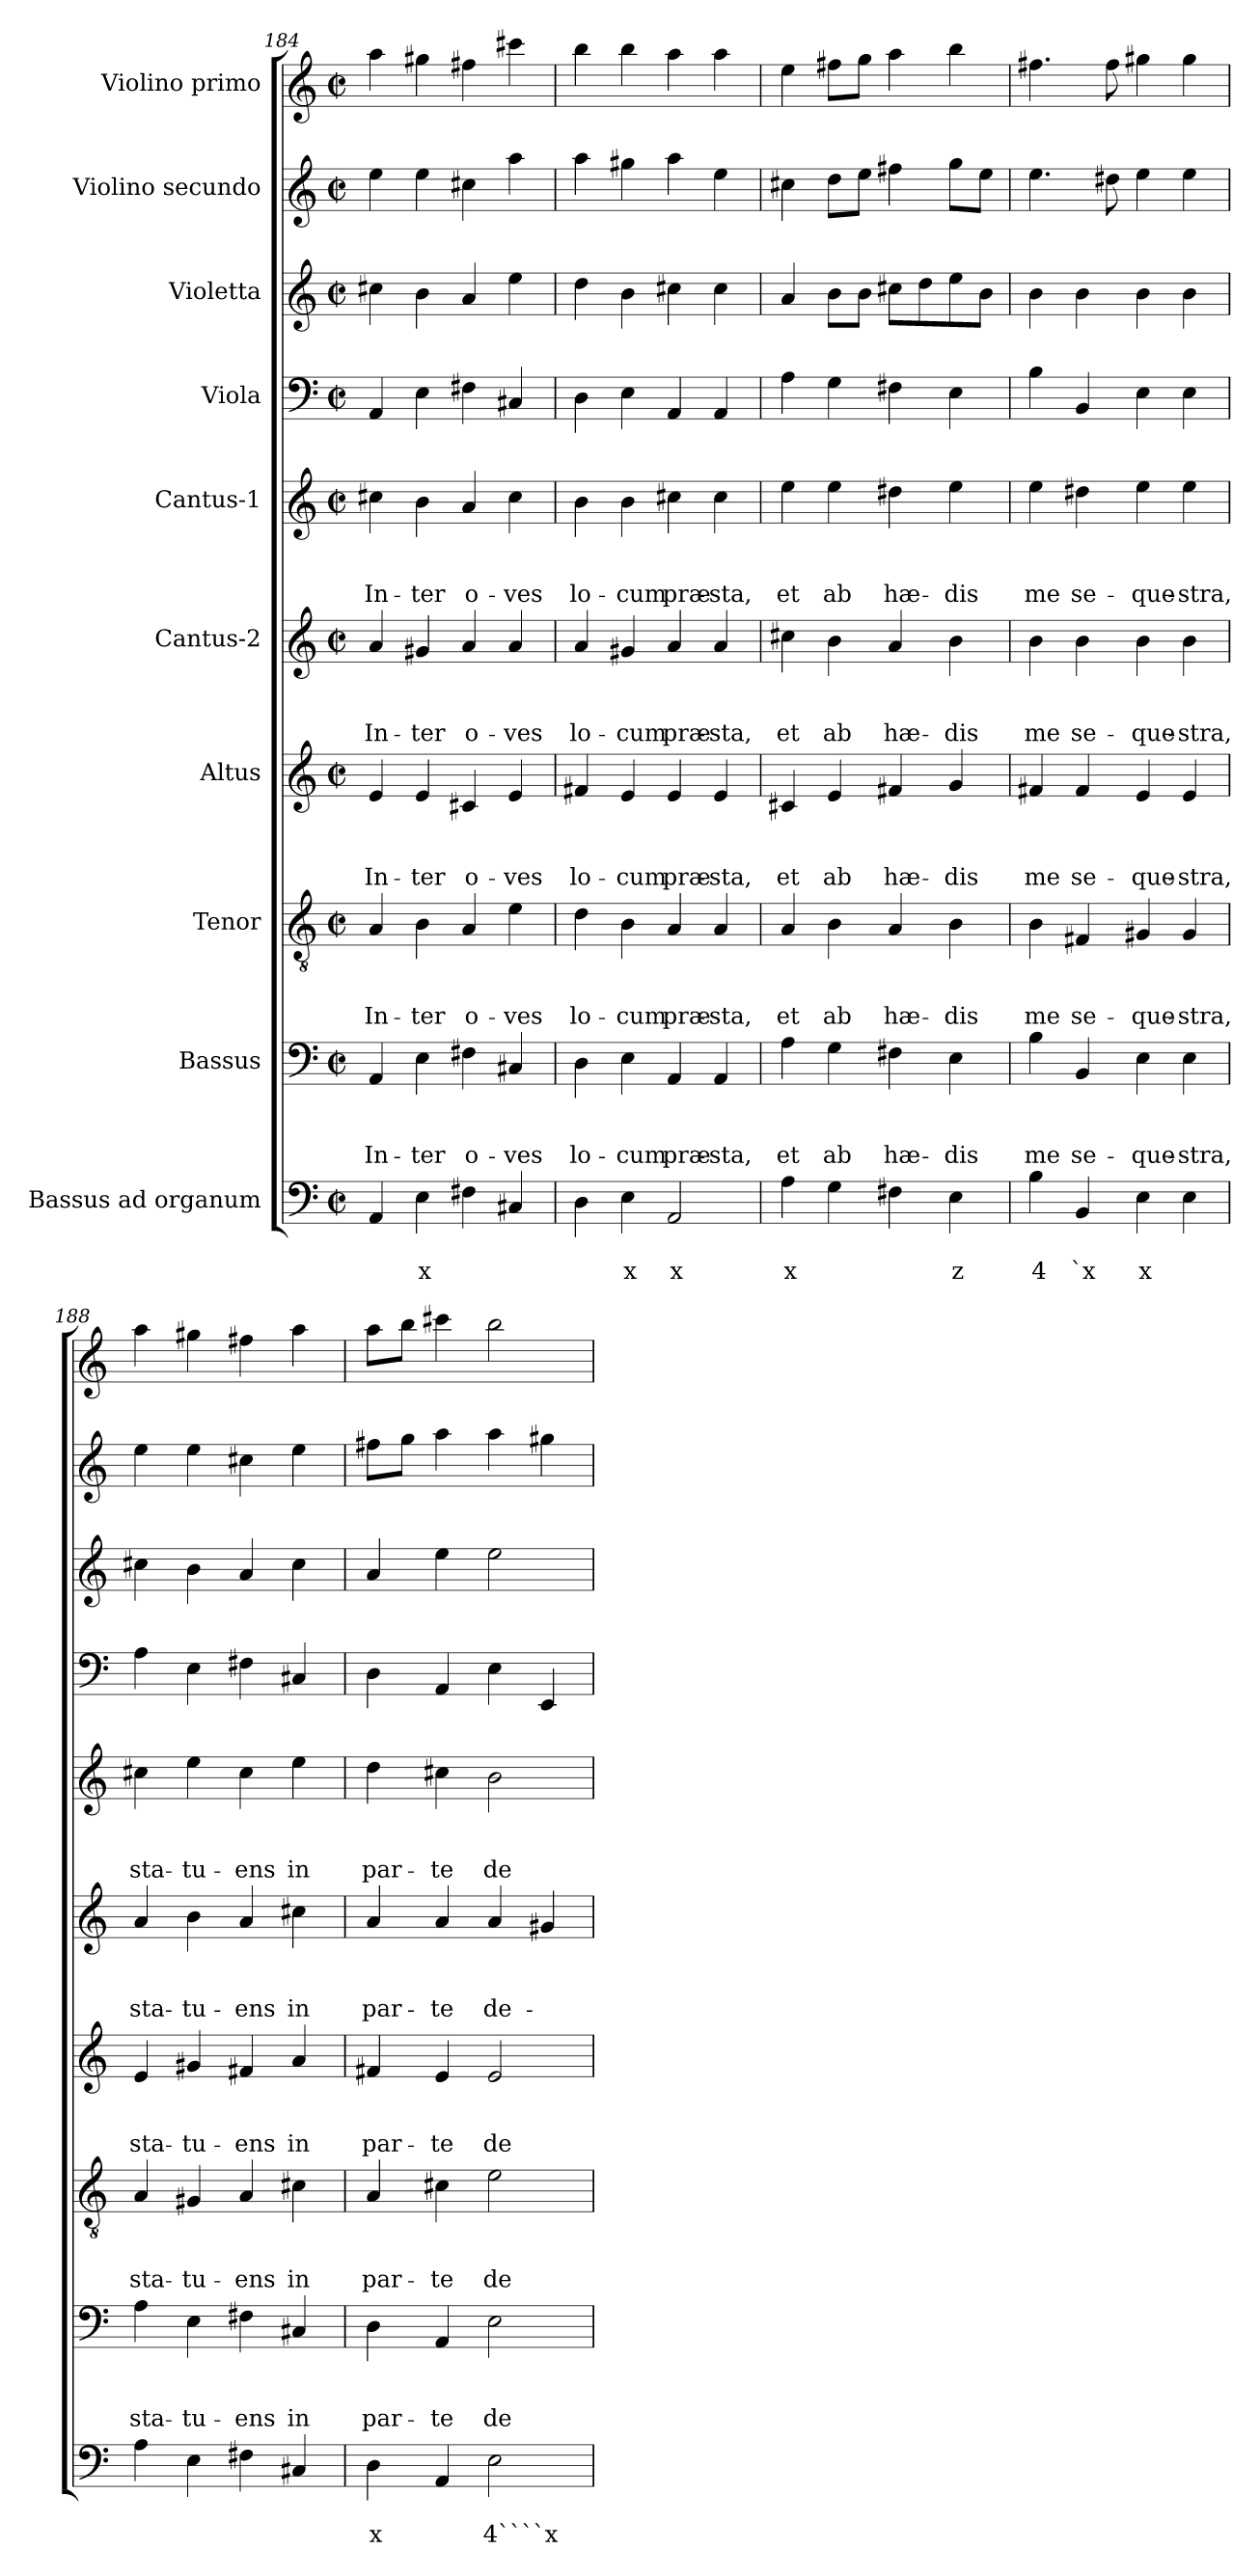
**kern	**text	**text	**kern	**text	**text	**text	**kern	**text	**text	**text	**kern	**text	**text	**text	**kern	**text	**text	**text	**kern	**text	**text	**text	**kern	**kern	**kern	**kern
*part10	*part10	*part10	*part9	*part9	*part9	*part9	*part8	*part8	*part8	*part8	*part7	*part7	*part7	*part7	*part6	*part6	*part6	*part6	*part5	*part5	*part5	*part5	*part4	*part3	*part2	*part1
*staff10	*staff10	*staff10	*staff9	*staff9	*staff9	*staff9	*staff8	*staff8	*staff8	*staff8	*staff7	*staff7	*staff7	*staff7	*staff6	*staff6	*staff6	*staff6	*staff5	*staff5	*staff5	*staff5	*staff4	*staff3	*staff2	*staff1
*I"Bassus ad  organum	*	*	*I"Bassus	*	*	*	*I"Tenor	*	*	*	*I"Altus	*	*	*	*I"Cantus-2	*	*	*	*I"Cantus-1	*	*	*	*I"Viola	*I"Violetta	*I"Violino secundo	*I"Violino primo
!!LO:LB:g=z
*clefF4	*	*	*clefF4	*	*	*	*clefGv2	*	*	*	*clefG2	*	*	*	*clefG2	*	*	*	*clefG2	*	*	*	*clefF4	*clefG2	*clefG2	*clefG2
*k[]	*	*	*k[]	*	*	*	*k[]	*	*	*	*k[]	*	*	*	*k[]	*	*	*	*k[]	*	*	*	*k[]	*k[]	*k[]	*k[]
*C:	*	*	*C:	*	*	*	*C:	*	*	*	*C:	*	*	*	*C:	*	*	*	*C:	*	*	*	*C:	*C:	*C:	*C:
*M2/2	*	*	*M2/2	*	*	*	*M2/2	*	*	*	*M2/2	*	*	*	*M2/2	*	*	*	*M2/2	*	*	*	*M2/2	*M2/2	*M2/2	*M2/2
*met(c|)	*	*	*met(c|)	*	*	*	*met(c|)	*	*	*	*met(c|)	*	*	*	*met(c|)	*	*	*	*met(c|)	*	*	*	*met(c|)	*met(c|)	*met(c|)	*met(c|)
=184	=184	=184	=184	=184	=184	=184	=184	=184	=184	=184	=184	=184	=184	=184	=184	=184	=184	=184	=184	=184	=184	=184	=184	=184	=184	=184
!	!	!	!	!	!	!LO:LY:b	!	!	!	!LO:LY:b	!	!	!	!LO:LY:b	!	!	!	!LO:LY:b	!	!	!	!LO:LY:b	!	!	!	!
4AA/	.	.	4AA/	.	.	In-	4A/	.	.	In-	4e/	.	.	In-	4a/	.	.	In-	4cc#X\	.	.	In-	4AA/	4cc#X\	4ee\	4aa\
!	!	!LO:LY:b	!	!	!	!LO:LY:b	!	!	!	!LO:LY:b	!	!	!	!LO:LY:b	!	!	!	!LO:LY:b	!	!	!	!LO:LY:b	!	!	!	!
4E\	.	x	4E\	.	.	-ter	4B\	.	.	-ter	4e/	.	.	-ter	4g#X/	.	.	-ter	4b\	.	.	-ter	4E\	4b\	4ee\	4gg#X\
!	!	!	!	!	!	!LO:LY:b	!	!	!	!LO:LY:b	!	!	!	!LO:LY:b	!	!	!	!LO:LY:b	!	!	!	!LO:LY:b	!	!	!	!
4F#X\	.	.	4F#X\	.	.	o-	4A/	.	.	o-	4c#X/	.	.	o-	4a/	.	.	o-	4a/	.	.	o-	4F#X\	4a/	4cc#X\	4ff#X\
!	!	!	!	!	!	!LO:LY:b	!	!	!	!LO:LY:b	!	!	!	!LO:LY:b	!	!	!	!LO:LY:b	!	!	!	!LO:LY:b	!	!	!	!
4C#X/	.	.	4C#X/	.	.	-ves	4e\	.	.	-ves	4e/	.	.	-ves	4a/	.	.	-ves	4cc#\	.	.	-ves	4C#X/	4ee\	4aa\	4ccc#X\
=185	=185	=185	=185	=185	=185	=185	=185	=185	=185	=185	=185	=185	=185	=185	=185	=185	=185	=185	=185	=185	=185	=185	=185	=185	=185	=185
!	!	!	!	!	!	!LO:LY:b	!	!	!	!LO:LY:b	!	!	!	!LO:LY:b	!	!	!	!LO:LY:b	!	!	!	!LO:LY:b	!	!	!	!
4D\	.	.	4D\	.	.	lo-	4d\	.	.	lo-	4f#X/	.	.	lo-	4a/	.	.	lo-	4b\	.	.	lo-	4D\	4dd\	4aa\	4bb\
!	!	!LO:LY:b	!	!	!	!LO:LY:b	!	!	!	!LO:LY:b	!	!	!	!LO:LY:b	!	!	!	!LO:LY:b	!	!	!	!LO:LY:b	!	!	!	!
4E\	.	x	4E\	.	.	-cum	4B\	.	.	-cum	4e/	.	.	-cum	4g#X/	.	.	-cum	4b\	.	.	-cum	4E\	4b\	4gg#X\	4bb\
!	!	!LO:LY:b	!	!	!	!LO:LY:b	!	!	!	!LO:LY:b	!	!	!	!LO:LY:b	!	!	!	!LO:LY:b	!	!	!	!LO:LY:b	!	!	!	!
2AA/	.	x	4AA/	.	.	præ-	4A/	.	.	præ-	4e/	.	.	præ-	4a/	.	.	præ-	4cc#X\	.	.	præ-	4AA/	4cc#X\	4aa\	4aa\
!	!	!	!	!	!	!LO:LY:b	!	!	!	!LO:LY:b	!	!	!	!LO:LY:b	!	!	!	!LO:LY:b	!	!	!	!LO:LY:b	!	!	!	!
.	.	.	4AA/	.	.	-sta,	4A/	.	.	-sta,	4e/	.	.	-sta,	4a/	.	.	-sta,	4cc#\	.	.	-sta,	4AA/	4cc#\	4ee\	4aa\
=186	=186	=186	=186	=186	=186	=186	=186	=186	=186	=186	=186	=186	=186	=186	=186	=186	=186	=186	=186	=186	=186	=186	=186	=186	=186	=186
!	!	!LO:LY:b	!	!	!	!LO:LY:b	!	!	!	!LO:LY:b	!	!	!	!LO:LY:b	!	!	!	!LO:LY:b	!	!	!	!LO:LY:b	!	!	!	!
4A\	.	x	4A\	.	.	et	4A/	.	.	et	4c#X/	.	.	et	4cc#X\	.	.	et	4ee\	.	.	et	4A\	4a/	4cc#X\	4ee\
!	!	!	!	!	!	!LO:LY:b	!	!	!	!LO:LY:b	!	!	!	!LO:LY:b	!	!	!	!LO:LY:b	!	!	!	!LO:LY:b	!	!	!	!
4G\	.	.	4G\	.	.	ab	4B\	.	.	ab	4e/	.	.	ab	4b\	.	.	ab	4ee\	.	.	ab	4G\	8b\L	8dd\L	8ff#X\L
.	.	.	.	.	.	.	.	.	.	.	.	.	.	.	.	.	.	.	.	.	.	.	.	8b\J	8ee\J	8gg\J
!	!	!	!	!	!	!LO:LY:b	!	!	!	!LO:LY:b	!	!	!	!LO:LY:b	!	!	!	!LO:LY:b	!	!	!	!LO:LY:b	!	!	!	!
4F#X\	.	.	4F#X\	.	.	hæ-	4A/	.	.	hæ-	4f#X/	.	.	hæ-	4a/	.	.	hæ-	4dd#X\	.	.	hæ-	4F#X\	8cc#X\L	4ff#X\	4aa\
.	.	.	.	.	.	.	.	.	.	.	.	.	.	.	.	.	.	.	.	.	.	.	.	8dd\	.	.
!	!	!LO:LY:b	!	!	!	!LO:LY:b	!	!	!	!LO:LY:b	!	!	!	!LO:LY:b	!	!	!	!LO:LY:b	!	!	!	!LO:LY:b	!	!	!	!
4E\	.	z	4E\	.	.	-dis	4B\	.	.	-dis	4g/	.	.	-dis	4b\	.	.	-dis	4ee\	.	.	-dis	4E\	8ee\	8gg\L	4bb\
.	.	.	.	.	.	.	.	.	.	.	.	.	.	.	.	.	.	.	.	.	.	.	.	8b\J	8ee\J	.
=187	=187	=187	=187	=187	=187	=187	=187	=187	=187	=187	=187	=187	=187	=187	=187	=187	=187	=187	=187	=187	=187	=187	=187	=187	=187	=187
!	!	!LO:LY:b	!	!	!	!LO:LY:b	!	!	!	!LO:LY:b	!	!	!	!LO:LY:b	!	!	!	!LO:LY:b	!	!	!	!LO:LY:b	!	!	!	!
4B\	.	4	4B\	.	.	me	4B\	.	.	me	4f#X/	.	.	me	4b\	.	.	me	4ee\	.	.	me	4B\	4b\	4.ee\	4.ff#X\
!	!	!LO:LY:b	!	!	!	!LO:LY:b	!	!	!	!LO:LY:b	!	!	!	!LO:LY:b	!	!	!	!LO:LY:b	!	!	!	!LO:LY:b	!	!	!	!
4BB/	.	`x	4BB/	.	.	se-	4F#X/	.	.	se-	4f#/	.	.	se-	4b\	.	.	se-	4dd#X\	.	.	se-	4BB/	4b\	.	.
.	.	.	.	.	.	.	.	.	.	.	.	.	.	.	.	.	.	.	.	.	.	.	.	.	8dd#X\	8ff#\
!	!	!LO:LY:b	!	!	!	!LO:LY:b	!	!	!	!LO:LY:b	!	!	!	!LO:LY:b	!	!	!	!LO:LY:b	!	!	!	!LO:LY:b	!	!	!	!
4E\	.	x	4E\	.	.	-que-	4G#X/	.	.	-que-	4e/	.	.	-que-	4b\	.	.	-que-	4ee\	.	.	-que-	4E\	4b\	4ee\	4gg#X\
!	!	!	!	!	!	!LO:LY:b	!	!	!	!LO:LY:b	!	!	!	!LO:LY:b	!	!	!	!LO:LY:b	!	!	!	!LO:LY:b	!	!	!	!
4E\	.	.	4E\	.	.	-stra,	4G#/	.	.	-stra,	4e/	.	.	-stra,	4b\	.	.	-stra,	4ee\	.	.	-stra,	4E\	4b\	4ee\	4gg#\
=188	=188	=188	=188	=188	=188	=188	=188	=188	=188	=188	=188	=188	=188	=188	=188	=188	=188	=188	=188	=188	=188	=188	=188	=188	=188	=188
!	!	!	!	!	!	!LO:LY:b	!	!	!	!LO:LY:b	!	!	!	!LO:LY:b	!	!	!	!LO:LY:b	!	!	!	!LO:LY:b	!	!	!	!
4A\	.	.	4A\	.	.	sta-	4A/	.	.	sta-	4e/	.	.	sta-	4a/	.	.	sta-	4cc#X\	.	.	sta-	4A\	4cc#X\	4ee\	4aa\
!	!	!	!	!	!	!LO:LY:b	!	!	!	!LO:LY:b	!	!	!	!LO:LY:b	!	!	!	!LO:LY:b	!	!	!	!LO:LY:b	!	!	!	!
4E\	.	.	4E\	.	.	-tu-	4G#X/	.	.	-tu-	4g#X/	.	.	-tu-	4b\	.	.	-tu-	4ee\	.	.	-tu-	4E\	4b\	4ee\	4gg#X\
!	!	!	!	!	!	!LO:LY:b	!	!	!	!LO:LY:b	!	!	!	!LO:LY:b	!	!	!	!LO:LY:b	!	!	!	!LO:LY:b	!	!	!	!
4F#X\	.	.	4F#X\	.	.	-ens	4A/	.	.	-ens	4f#X/	.	.	-ens	4a/	.	.	-ens	4cc#\	.	.	-ens	4F#X\	4a/	4cc#X\	4ff#X\
!	!	!	!	!	!	!LO:LY:b	!	!	!	!LO:LY:b	!	!	!	!LO:LY:b	!	!	!	!LO:LY:b	!	!	!	!LO:LY:b	!	!	!	!
4C#X/	.	.	4C#X/	.	.	in	4c#X\	.	.	in	4a/	.	.	in	4cc#X\	.	.	in	4ee\	.	.	in	4C#X/	4cc#\	4ee\	4aa\
=189	=189	=189	=189	=189	=189	=189	=189	=189	=189	=189	=189	=189	=189	=189	=189	=189	=189	=189	=189	=189	=189	=189	=189	=189	=189	=189
!	!	!LO:LY:b	!	!	!	!LO:LY:b	!	!	!	!LO:LY:b	!	!	!	!LO:LY:b	!	!	!	!LO:LY:b	!	!	!	!LO:LY:b	!	!	!	!
4D\	.	x	4D\	.	.	par-	4A/	.	.	par-	4f#X/	.	.	par-	4a/	.	.	par-	4dd\	.	.	par-	4D\	4a/	8ff#X\L	8aa\L
.	.	.	.	.	.	.	.	.	.	.	.	.	.	.	.	.	.	.	.	.	.	.	.	.	8gg\J	8bb\J
!	!	!	!	!	!	!LO:LY:b	!	!	!	!LO:LY:b	!	!	!	!LO:LY:b	!	!	!	!LO:LY:b	!	!	!	!LO:LY:b	!	!	!	!
4AA/	.	.	4AA/	.	.	-te	4c#X\	.	.	-te	4e/	.	.	-te	4a/	.	.	-te	4cc#X\	.	.	-te	4AA/	4ee\	4aa\	4ccc#X\
!	!	!LO:LY:b	!	!	!	!LO:LY:b	!	!	!	!LO:LY:b	!	!	!	!LO:LY:b	!	!	!	!LO:LY:b	!	!	!	!LO:LY:b	!	!	!	!
2E\	.	4````x	2E\	.	.	de-	2e\	.	.	de-	2e/	.	.	de-	4a/	.	.	de-	2b\	.	.	de-	4E\	2ee\	4aa\	2bb\
.	.	.	.	.	.	.	.	.	.	.	.	.	.	.	4g#X/	.	.	.	.	.	.	.	4EE/	.	4gg#X\	.
=	=	=	=	=	=	=	=	=	=	=	=	=	=	=	=	=	=	=	=	=	=	=	=	=	=	=
*-	*-	*-	*-	*-	*-	*-	*-	*-	*-	*-	*-	*-	*-	*-	*-	*-	*-	*-	*-	*-	*-	*-	*-	*-	*-	*-
